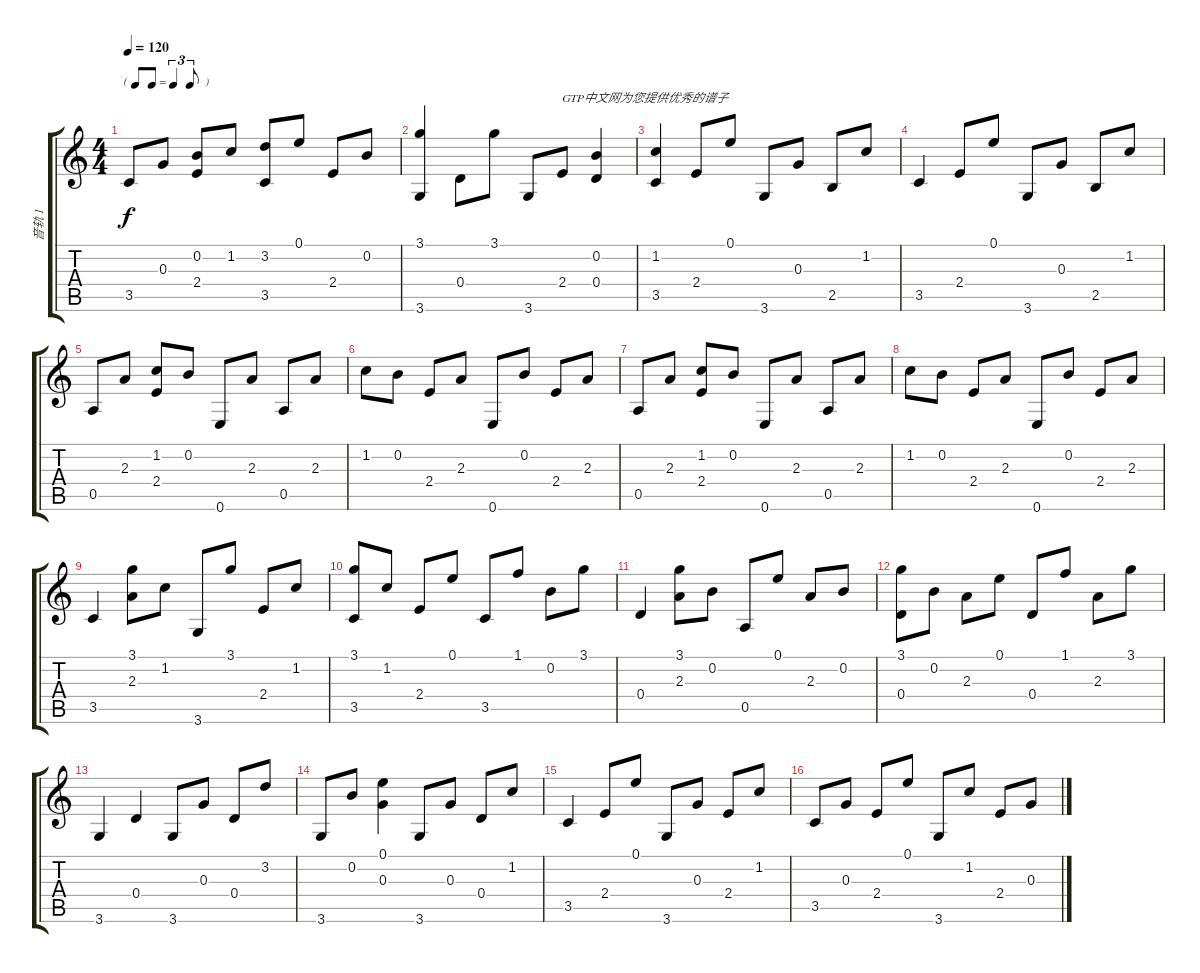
\track ("音轨 1" "音轨 1") {instrument acousticguitarnylon}
\staff {score tabs}
\tuning (E4 B3 G3 D3 A2 E2) {hide}
\ts (4 4)
\tf triplet8th
\tempo 120
\clef g2
\ks c
3.5.8{dy f} 0.3.8 (0.2 2.4).8 1.2.8 (3.2 3.5).8 0.1.8 2.4.8 0.2.8 |
(3.1 3.6).4 0.4.8 3.1.8 3.6.8 2.4.8{txt "GTP中文网为您提供优秀的谱子"} (0.2 0.4).4 |
(1.2 3.5).4 2.4.8 0.1.8 3.6.8 0.3.8 2.5.8 1.2.8 |
3.5.4 2.4.8 0.1.8 3.6.8 0.3.8 2.5.8 1.2.8 |
0.5.8 2.3.8 (1.2 2.4).8 0.2.8 0.6.8 2.3.8 0.5.8 2.3.8 |
1.2.8 0.2.8 2.4.8 2.3.8 0.6.8 0.2.8 2.4.8 2.3.8 |
0.5.8 2.3.8 (1.2 2.4).8 0.2.8 0.6.8 2.3.8 0.5.8 2.3.8 |
1.2.8 0.2.8 2.4.8 2.3.8 0.6.8 0.2.8 2.4.8 2.3.8 |
3.5.4 (3.1 2.3).8 1.2.8 3.6.8 3.1.8 2.4.8 1.2.8 |
(3.1 3.5).8 1.2.8 2.4.8 0.1.8 3.5.8 1.1.8 0.2.8 3.1.8 |
0.4.4 (3.1 2.3).8 0.2.8 0.5.8 0.1.8 2.3.8 0.2.8 |
(3.1 0.4).8 0.2.8 2.3.8 0.1.8 0.4.8 1.1.8 2.3.8 3.1.8 |
3.6.4 0.4.4 3.6.8 0.3.8 0.4.8 3.2.8 |
3.6.8 0.2.8 (0.1 0.3).4 3.6.8 0.3.8 0.4.8 1.2.8 |
3.5.4 2.4.8 0.1.8 3.6.8 0.3.8 2.4.8 1.2.8 |
3.5.8 0.3.8 2.4.8 0.1.8 3.6.8 1.2.8 2.4.8 0.3.8
